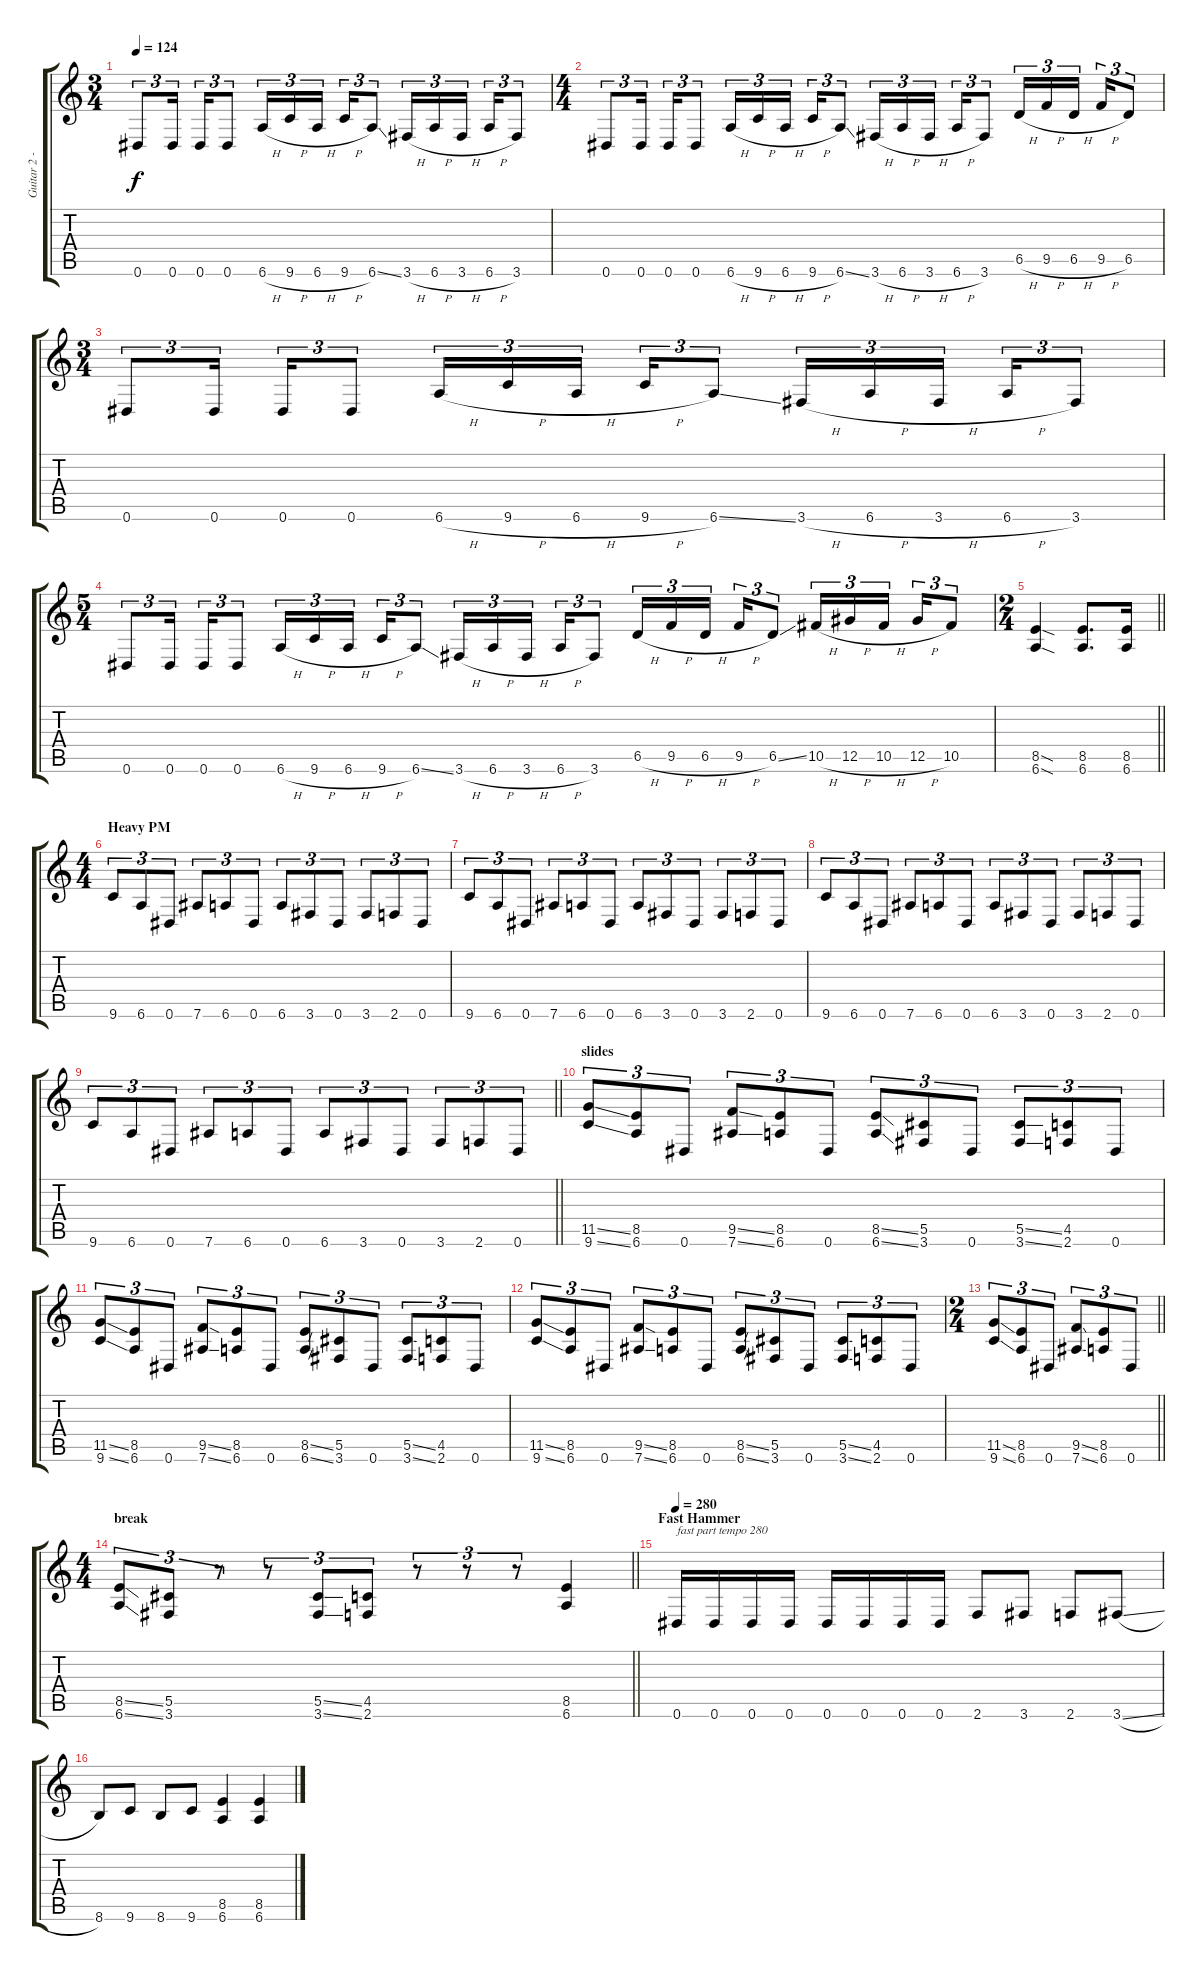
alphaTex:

\track ("Guitar 2 - Jack Owen" "Guitar 2 -") {instrument distortionguitar}
\staff {score tabs}
\tuning (Eb4 Bb3 Gb3 Db3 Ab2 Eb2) {hide}
\ts (3 4)
\tempo 124
\clef g2
\ks c
0.6.8{tu (3 2) dy f} 0.6.16{tu (3 2) beam splitsecondary} 0.6.16{tu (3 2)} 0.6.8{tu (3 2)} 6.6{h}.16{tu (3 2)} 9.6{h}.16{tu (3 2)} 6.6{h}.16{tu (3 2) beam splitsecondary} 9.6{h}.16{tu (3 2)} 6.6{ss}.8{tu (3 2)} 3.6{h}.16{tu (3 2)} 6.6{h}.16{tu (3 2)} 3.6{h}.16{tu (3 2) beam splitsecondary} 6.6{h}.16{tu (3 2)} 3.6.8{tu (3 2)} |
\ts (4 4)
0.6.8{tu (3 2)} 0.6.16{tu (3 2) beam splitsecondary} 0.6.16{tu (3 2)} 0.6.8{tu (3 2)} 6.6{h}.16{tu (3 2)} 9.6{h}.16{tu (3 2)} 6.6{h}.16{tu (3 2) beam splitsecondary} 9.6{h}.16{tu (3 2)} 6.6{ss}.8{tu (3 2)} 3.6{h}.16{tu (3 2)} 6.6{h}.16{tu (3 2)} 3.6{h}.16{tu (3 2) beam splitsecondary} 6.6{h}.16{tu (3 2)} 3.6.8{tu (3 2)} 6.5{h}.16{tu (3 2)} 9.5{h}.16{tu (3 2)} 6.5{h}.16{tu (3 2) beam splitsecondary} 9.5{h}.16{tu (3 2)} 6.5.8{tu (3 2)} |
\ts (3 4)
0.6.8{tu (3 2)} 0.6.16{tu (3 2) beam splitsecondary} 0.6.16{tu (3 2)} 0.6.8{tu (3 2)} 6.6{h}.16{tu (3 2)} 9.6{h}.16{tu (3 2)} 6.6{h}.16{tu (3 2) beam splitsecondary} 9.6{h}.16{tu (3 2)} 6.6{ss}.8{tu (3 2)} 3.6{h}.16{tu (3 2)} 6.6{h}.16{tu (3 2)} 3.6{h}.16{tu (3 2) beam splitsecondary} 6.6{h}.16{tu (3 2)} 3.6.8{tu (3 2)} |
\ts (5 4)
0.6.8{tu (3 2)} 0.6.16{tu (3 2) beam splitsecondary} 0.6.16{tu (3 2)} 0.6.8{tu (3 2)} 6.6{h}.16{tu (3 2)} 9.6{h}.16{tu (3 2)} 6.6{h}.16{tu (3 2) beam splitsecondary} 9.6{h}.16{tu (3 2)} 6.6{ss}.8{tu (3 2)} 3.6{h}.16{tu (3 2)} 6.6{h}.16{tu (3 2)} 3.6{h}.16{tu (3 2) beam splitsecondary} 6.6{h}.16{tu (3 2)} 3.6.8{tu (3 2)} 6.5{h}.16{tu (3 2)} 9.5{h}.16{tu (3 2)} 6.5{h}.16{tu (3 2) beam splitsecondary} 9.5{h}.16{tu (3 2)} 6.5{ss}.8{tu (3 2)} 10.5{h}.16{tu (3 2)} 12.5{h}.16{tu (3 2)} 10.5{h}.16{tu (3 2) beam splitsecondary} 12.5{h}.16{tu (3 2)} 10.5.8{tu (3 2)} |
\ts (2 4)
\barLineRight lightlight
(8.5{sod} 6.6{sod}).4 (8.5 6.6).8{d} (8.5 6.6).16 |
\ts (4 4)
\section ("" "Heavy PM")
9.6.8{tu (3 2)} 6.6.8{tu (3 2)} 0.6.8{tu (3 2)} 7.6.8{tu (3 2)} 6.6.8{tu (3 2)} 0.6.8{tu (3 2)} 6.6.8{tu (3 2)} 3.6.8{tu (3 2)} 0.6.8{tu (3 2)} 3.6.8{tu (3 2)} 2.6.8{tu (3 2)} 0.6.8{tu (3 2)} |
9.6.8{tu (3 2)} 6.6.8{tu (3 2)} 0.6.8{tu (3 2)} 7.6.8{tu (3 2)} 6.6.8{tu (3 2)} 0.6.8{tu (3 2)} 6.6.8{tu (3 2)} 3.6.8{tu (3 2)} 0.6.8{tu (3 2)} 3.6.8{tu (3 2)} 2.6.8{tu (3 2)} 0.6.8{tu (3 2)} |
9.6.8{tu (3 2)} 6.6.8{tu (3 2)} 0.6.8{tu (3 2)} 7.6.8{tu (3 2)} 6.6.8{tu (3 2)} 0.6.8{tu (3 2)} 6.6.8{tu (3 2)} 3.6.8{tu (3 2)} 0.6.8{tu (3 2)} 3.6.8{tu (3 2)} 2.6.8{tu (3 2)} 0.6.8{tu (3 2)} |
\barLineRight lightlight
9.6.8{tu (3 2)} 6.6.8{tu (3 2)} 0.6.8{tu (3 2)} 7.6.8{tu (3 2)} 6.6.8{tu (3 2)} 0.6.8{tu (3 2)} 6.6.8{tu (3 2)} 3.6.8{tu (3 2)} 0.6.8{tu (3 2)} 3.6.8{tu (3 2)} 2.6.8{tu (3 2)} 0.6.8{tu (3 2)} |
\section ("" "slides")
(11.5{ss} 9.6{ss}).8{tu (3 2)} (8.5 6.6).8{tu (3 2)} 0.6.8{tu (3 2)} (9.5{ss} 7.6{ss}).8{tu (3 2)} (8.5 6.6).8{tu (3 2)} 0.6.8{tu (3 2)} (8.5{ss} 6.6{ss}).8{tu (3 2)} (5.5 3.6).8{tu (3 2)} 0.6.8{tu (3 2)} (5.5{ss} 3.6{ss}).8{tu (3 2)} (4.5 2.6).8{tu (3 2)} 0.6.8{tu (3 2)} |
(11.5{ss} 9.6{ss}).8{tu (3 2)} (8.5 6.6).8{tu (3 2)} 0.6.8{tu (3 2)} (9.5{ss} 7.6{ss}).8{tu (3 2)} (8.5 6.6).8{tu (3 2)} 0.6.8{tu (3 2)} (8.5{ss} 6.6{ss}).8{tu (3 2)} (5.5 3.6).8{tu (3 2)} 0.6.8{tu (3 2)} (5.5{ss} 3.6{ss}).8{tu (3 2)} (4.5 2.6).8{tu (3 2)} 0.6.8{tu (3 2)} |
(11.5{ss} 9.6{ss}).8{tu (3 2)} (8.5 6.6).8{tu (3 2)} 0.6.8{tu (3 2)} (9.5{ss} 7.6{ss}).8{tu (3 2)} (8.5 6.6).8{tu (3 2)} 0.6.8{tu (3 2)} (8.5{ss} 6.6{ss}).8{tu (3 2)} (5.5 3.6).8{tu (3 2)} 0.6.8{tu (3 2)} (5.5{ss} 3.6{ss}).8{tu (3 2)} (4.5 2.6).8{tu (3 2)} 0.6.8{tu (3 2)} |
\ts (2 4)
\barLineRight lightlight
(11.5{ss} 9.6{ss}).8{tu (3 2)} (8.5 6.6).8{tu (3 2)} 0.6.8{tu (3 2)} (9.5{ss} 7.6{ss}).8{tu (3 2)} (8.5 6.6).8{tu (3 2)} 0.6.8{tu (3 2)} |
\ts (4 4)
\section ("" "break")
\barLineRight lightlight
(8.5{ss} 6.6{ss}).8{tu (3 2)} (5.5 3.6).8{tu (3 2)} r.8{tu (3 2)} r.8{tu (3 2)} (5.5{ss} 3.6{ss}).8{tu (3 2)} (4.5 2.6).8{tu (3 2)} r.8{tu (3 2)} r.8{tu (3 2)} r.8{tu (3 2)} (8.5 6.6).4 |
\section ("" "Fast Hammer")
\tempo 280
0.6.16{txt "fast part tempo 280"} 0.6.16 0.6.16 0.6.16 0.6.16 0.6.16 0.6.16 0.6.16 2.6.8 3.6.8 2.6.8 3.6{sl}.8 |
8.6.8 9.6.8 8.6.8 9.6.8 (8.5 6.6).4 (8.5 6.6).4
